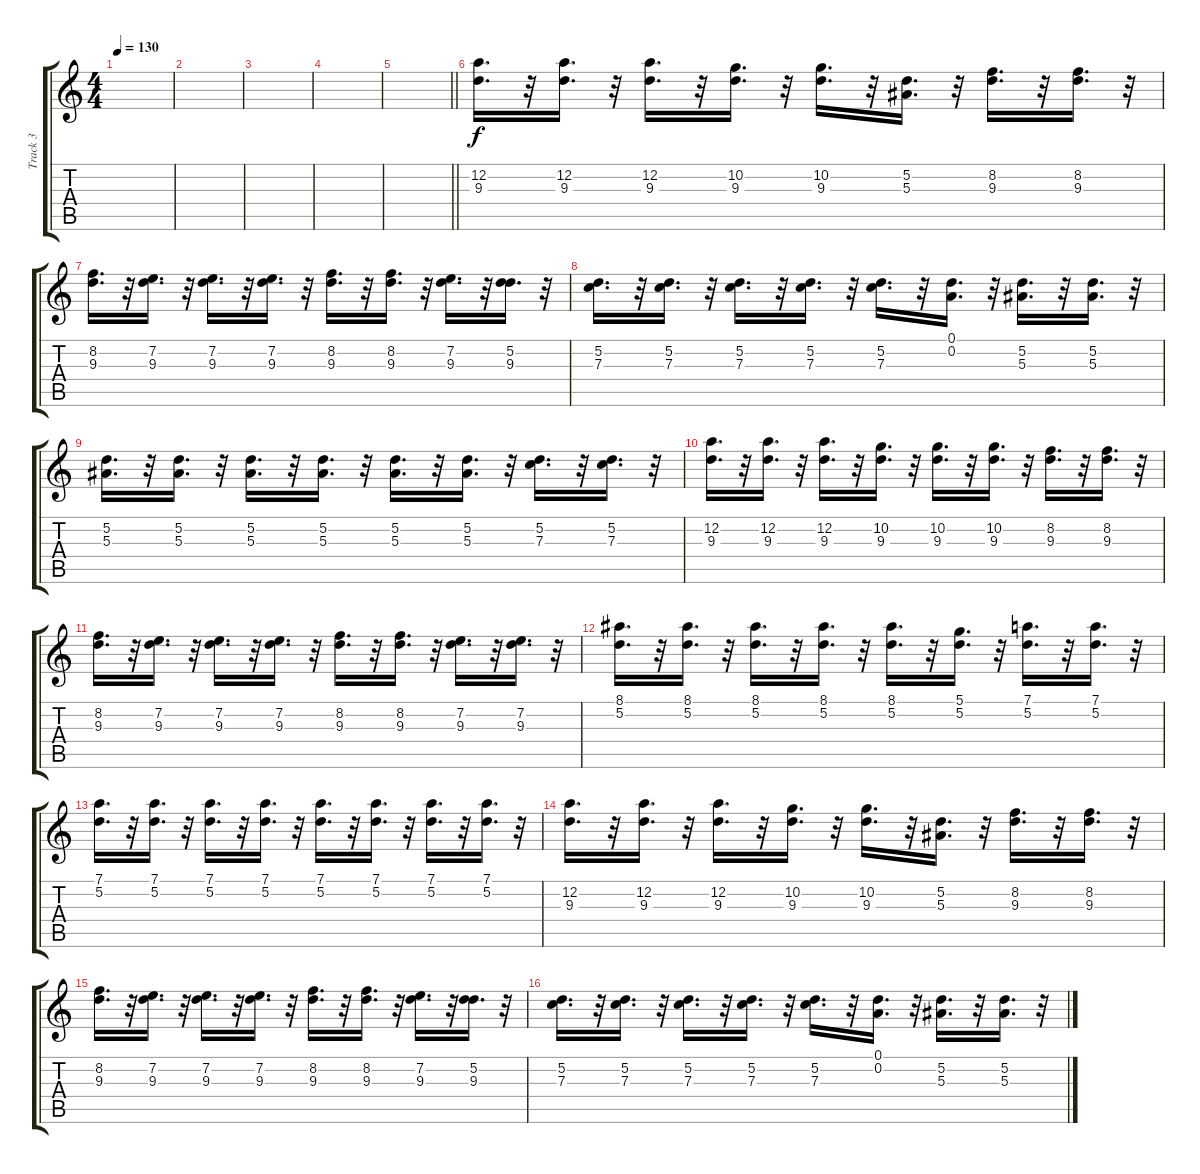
\track ("Track 3" "Track 3") {instrument overdrivenguitar}
\staff {score tabs}
\tuning (D4 A3 F3 C3 G2 C2) {hide}
\ts (4 4)
\tempo 130
\clef g2
\ks c
|
|
|
|
\barLineRight lightlight
|
(12.2 9.3).16{d} r.32 (12.2 9.3).16{d} r.32 (12.2 9.3).16{d} r.32 (10.2 9.3).16{d} r.32 (10.2 9.3).16{d} r.32 (5.2 5.3).16{d} r.32 (8.2 9.3).16{d} r.32 (8.2 9.3).16{d} r.32 |
(8.2 9.3).16{d} r.32 (7.2 9.3).16{d} r.32 (7.2 9.3).16{d} r.32 (7.2 9.3).16{d} r.32 (8.2 9.3).16{d} r.32 (8.2 9.3).16{d} r.32 (7.2 9.3).16{d} r.32 (5.2 9.3).16{d} r.32 |
(5.2 7.3).16{d} r.32 (5.2 7.3).16{d} r.32 (5.2 7.3).16{d} r.32 (5.2 7.3).16{d} r.32 (5.2 7.3).16{d} r.32 (0.1 0.2).16{d} r.32 (5.2 5.3).16{d} r.32 (5.2 5.3).16{d} r.32 |
(5.2 5.3).16{d} r.32 (5.2 5.3).16{d} r.32 (5.2 5.3).16{d} r.32 (5.2 5.3).16{d} r.32 (5.2 5.3).16{d} r.32 (5.2 5.3).16{d} r.32 (5.2 7.3).16{d} r.32 (5.2 7.3).16{d} r.32 |
(12.2 9.3).16{d} r.32 (12.2 9.3).16{d} r.32 (12.2 9.3).16{d} r.32 (10.2 9.3).16{d} r.32 (10.2 9.3).16{d} r.32 (10.2 9.3).16{d} r.32 (8.2 9.3).16{d} r.32 (8.2 9.3).16{d} r.32 |
(8.2 9.3).16{d} r.32 (7.2 9.3).16{d} r.32 (7.2 9.3).16{d} r.32 (7.2 9.3).16{d} r.32 (8.2 9.3).16{d} r.32 (8.2 9.3).16{d} r.32 (7.2 9.3).16{d} r.32 (7.2 9.3).16{d} r.32 |
(8.1 5.2).16{d} r.32 (8.1 5.2).16{d} r.32 (8.1 5.2).16{d} r.32 (8.1 5.2).16{d} r.32 (8.1 5.2).16{d} r.32 (5.1 5.2).16{d} r.32 (7.1 5.2).16{d} r.32 (7.1 5.2).16{d} r.32 |
(7.1 5.2).16{d} r.32 (7.1 5.2).16{d} r.32 (7.1 5.2).16{d} r.32 (7.1 5.2).16{d} r.32 (7.1 5.2).16{d} r.32 (7.1 5.2).16{d} r.32 (7.1 5.2).16{d} r.32 (7.1 5.2).16{d} r.32 |
(12.2 9.3).16{d} r.32 (12.2 9.3).16{d} r.32 (12.2 9.3).16{d} r.32 (10.2 9.3).16{d} r.32 (10.2 9.3).16{d} r.32 (5.2 5.3).16{d} r.32 (8.2 9.3).16{d} r.32 (8.2 9.3).16{d} r.32 |
(8.2 9.3).16{d} r.32 (7.2 9.3).16{d} r.32 (7.2 9.3).16{d} r.32 (7.2 9.3).16{d} r.32 (8.2 9.3).16{d} r.32 (8.2 9.3).16{d} r.32 (7.2 9.3).16{d} r.32 (5.2 9.3).16{d} r.32 |
(5.2 7.3).16{d} r.32 (5.2 7.3).16{d} r.32 (5.2 7.3).16{d} r.32 (5.2 7.3).16{d} r.32 (5.2 7.3).16{d} r.32 (0.1 0.2).16{d} r.32 (5.2 5.3).16{d} r.32 (5.2 5.3).16{d} r.32
